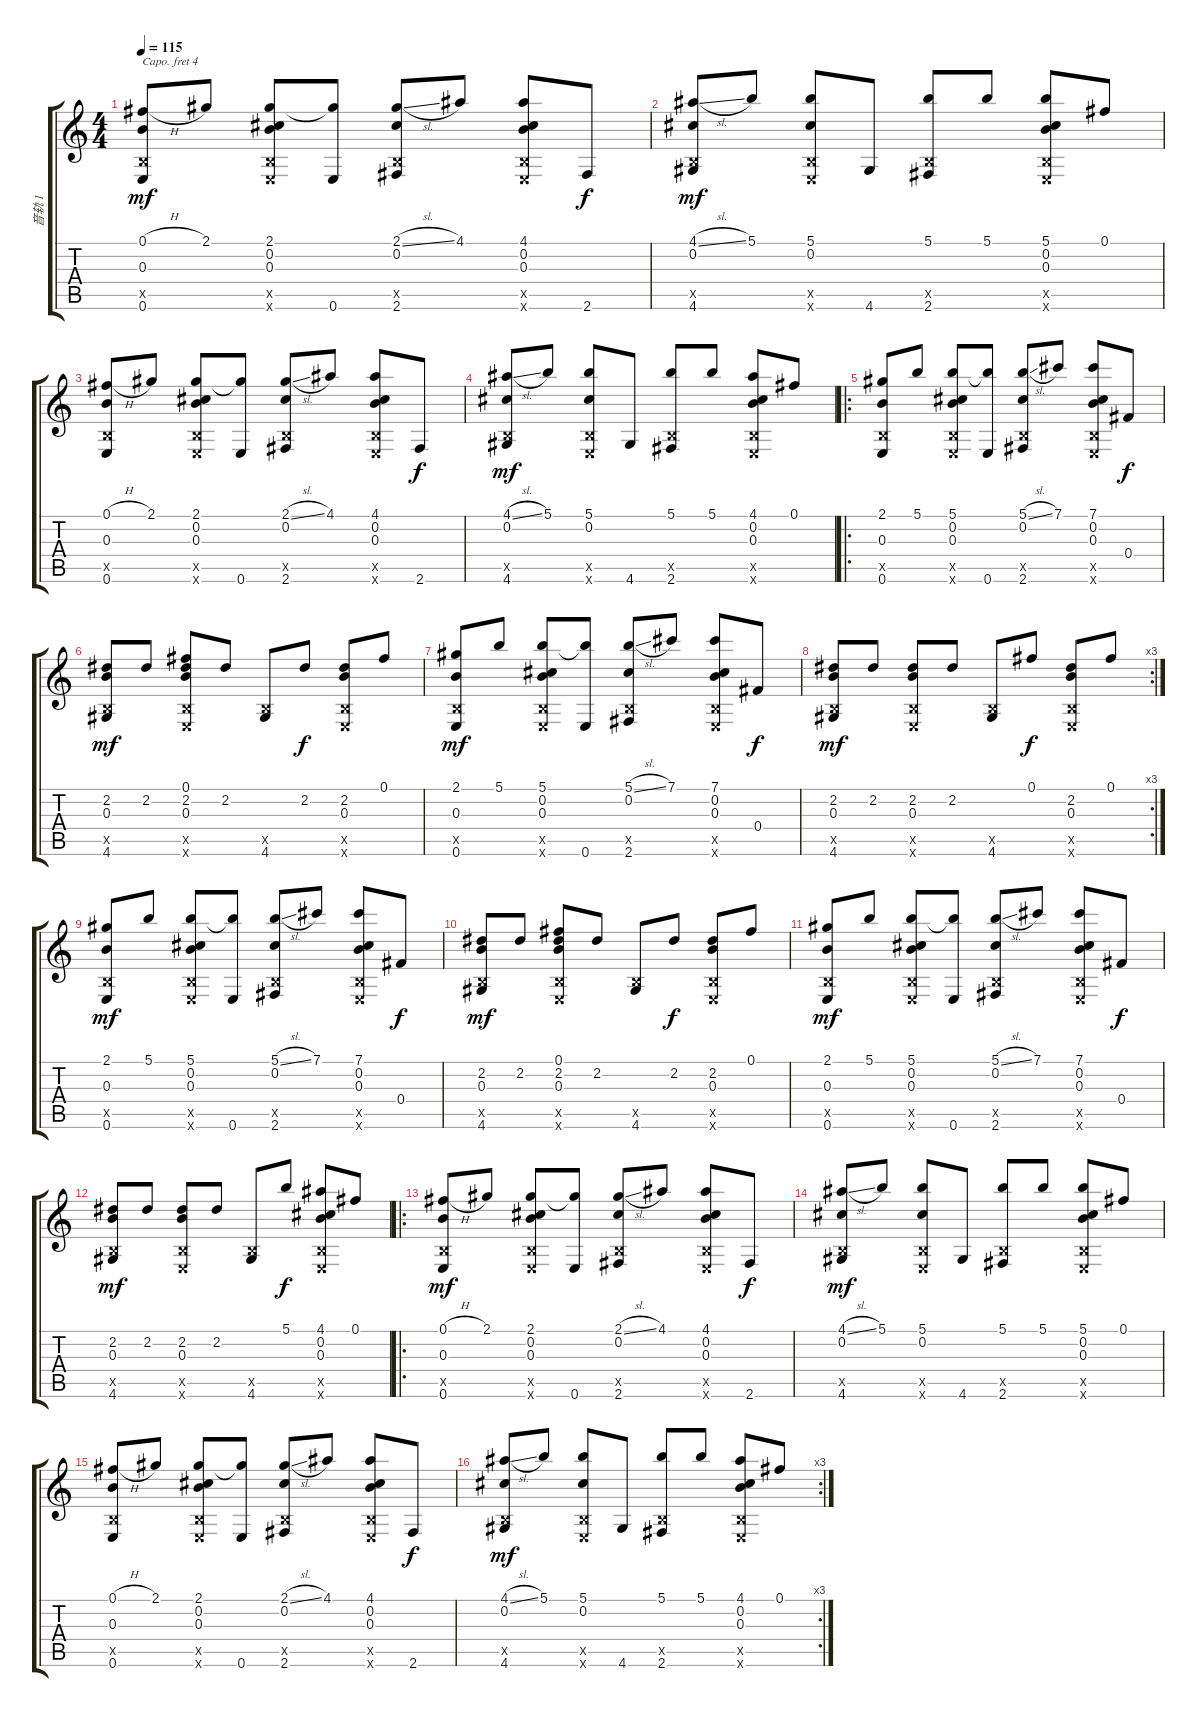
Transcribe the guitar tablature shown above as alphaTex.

\track ("音轨 1" "音轨 1") {instrument acousticguitarnylon}
\staff {score tabs}
\capo 4
\tuning (D4 A3 G3 D3 G2 C2) {hide}
\ts (4 4)
\tempo 115
\clef g2
\ks c
(0.1{h} 0.3 0.5{x} 0.6).8{dy mf} 2.1.8 (2.1 0.2 0.3 0.5{x} 0.6{x}).8 (2.1{t} 0.6).8 (2.1{sl} 0.2 0.5{x} 2.6).8 4.1.8 (4.1 0.2 0.3 0.5{x} 0.6{x}).8 2.6.8{dy f} |
(4.1{sl} 0.2 0.5{x} 4.6).8{dy mf} 5.1.8 (5.1 0.2 0.5{x} 0.6{x}).8 4.6.8 (5.1 0.5{x} 2.6).8 5.1.8 (5.1 0.2 0.3 0.5{x} 0.6{x}).8 0.1.8 |
(0.1{h} 0.3 0.5{x} 0.6).8 2.1.8 (2.1 0.2 0.3 0.5{x} 0.6{x}).8 (2.1{t} 0.6).8 (2.1{sl} 0.2 0.5{x} 2.6).8 4.1.8 (4.1 0.2 0.3 0.5{x} 0.6{x}).8 2.6.8{dy f} |
(4.1{sl} 0.2 0.5{x} 4.6).8{dy mf} 5.1.8 (5.1 0.2 0.5{x} 0.6{x}).8 4.6.8 (5.1 0.5{x} 2.6).8 5.1.8 (4.1 0.2 0.3 0.5{x} 0.6{x}).8 0.1.8 |
\ro
(2.1 0.3 0.5{x} 0.6).8 5.1.8 (5.1 0.2 0.3 0.5{x} 0.6{x}).8 (5.1{t} 0.6).8 (5.1{sl} 0.2 0.5{x} 2.6).8 7.1.8 (7.1 0.2 0.3 0.5{x} 0.6{x}).8 0.4.8{dy f} |
(2.2 0.3 0.5{x} 4.6).8{dy mf} 2.2.8 (0.1 2.2 0.3 0.5{x} 0.6{x}).8 2.2.8 (0.5{x} 4.6).8 2.2.8{dy f} (2.2 0.3 0.5{x} 0.6{x}).8 0.1.8 |
(2.1 0.3 0.5{x} 0.6).8{dy mf} 5.1.8 (5.1 0.2 0.3 0.5{x} 0.6{x}).8 (5.1{t} 0.6).8 (5.1{sl} 0.2 0.5{x} 2.6).8 7.1.8 (7.1 0.2 0.3 0.5{x} 0.6{x}).8 0.4.8{dy f} |
\rc 3
(2.2 0.3 0.5{x} 4.6).8{dy mf} 2.2.8 (2.2 0.3 0.5{x} 0.6{x}).8 2.2.8 (0.5{x} 4.6).8 0.1.8{dy f} (2.2 0.3 0.5{x} 0.6{x}).8 0.1.8 |
(2.1 0.3 0.5{x} 0.6).8{dy mf} 5.1.8 (5.1 0.2 0.3 0.5{x} 0.6{x}).8 (5.1{t} 0.6).8 (5.1{sl} 0.2 0.5{x} 2.6).8 7.1.8 (7.1 0.2 0.3 0.5{x} 0.6{x}).8 0.4.8{dy f} |
(2.2 0.3 0.5{x} 4.6).8{dy mf} 2.2.8 (0.1 2.2 0.3 0.5{x} 0.6{x}).8 2.2.8 (0.5{x} 4.6).8 2.2.8{dy f} (2.2 0.3 0.5{x} 0.6{x}).8 0.1.8 |
(2.1 0.3 0.5{x} 0.6).8{dy mf} 5.1.8 (5.1 0.2 0.3 0.5{x} 0.6{x}).8 (5.1{t} 0.6).8 (5.1{sl} 0.2 0.5{x} 2.6).8 7.1.8 (7.1 0.2 0.3 0.5{x} 0.6{x}).8 0.4.8{dy f} |
(2.2 0.3 0.5{x} 4.6).8{dy mf} 2.2.8 (2.2 0.3 0.5{x} 0.6{x}).8 2.2.8 (0.5{x} 4.6).8 5.1.8{dy f} (4.1 0.2 0.3 0.5{x} 0.6{x}).8 0.1.8 |
\ro
(0.1{h} 0.3 0.5{x} 0.6).8{dy mf} 2.1.8 (2.1 0.2 0.3 0.5{x} 0.6{x}).8 (2.1{t} 0.6).8 (2.1{sl} 0.2 0.5{x} 2.6).8 4.1.8 (4.1 0.2 0.3 0.5{x} 0.6{x}).8 2.6.8{dy f} |
(4.1{sl} 0.2 0.5{x} 4.6).8{dy mf} 5.1.8 (5.1 0.2 0.5{x} 0.6{x}).8 4.6.8 (5.1 0.5{x} 2.6).8 5.1.8 (5.1 0.2 0.3 0.5{x} 0.6{x}).8 0.1.8 |
(0.1{h} 0.3 0.5{x} 0.6).8 2.1.8 (2.1 0.2 0.3 0.5{x} 0.6{x}).8 (2.1{t} 0.6).8 (2.1{sl} 0.2 0.5{x} 2.6).8 4.1.8 (4.1 0.2 0.3 0.5{x} 0.6{x}).8 2.6.8{dy f} |
\rc 3
(4.1{sl} 0.2 0.5{x} 4.6).8{dy mf} 5.1.8 (5.1 0.2 0.5{x} 0.6{x}).8 4.6.8 (5.1 0.5{x} 2.6).8 5.1.8 (4.1 0.2 0.3 0.5{x} 0.6{x}).8 0.1.8
